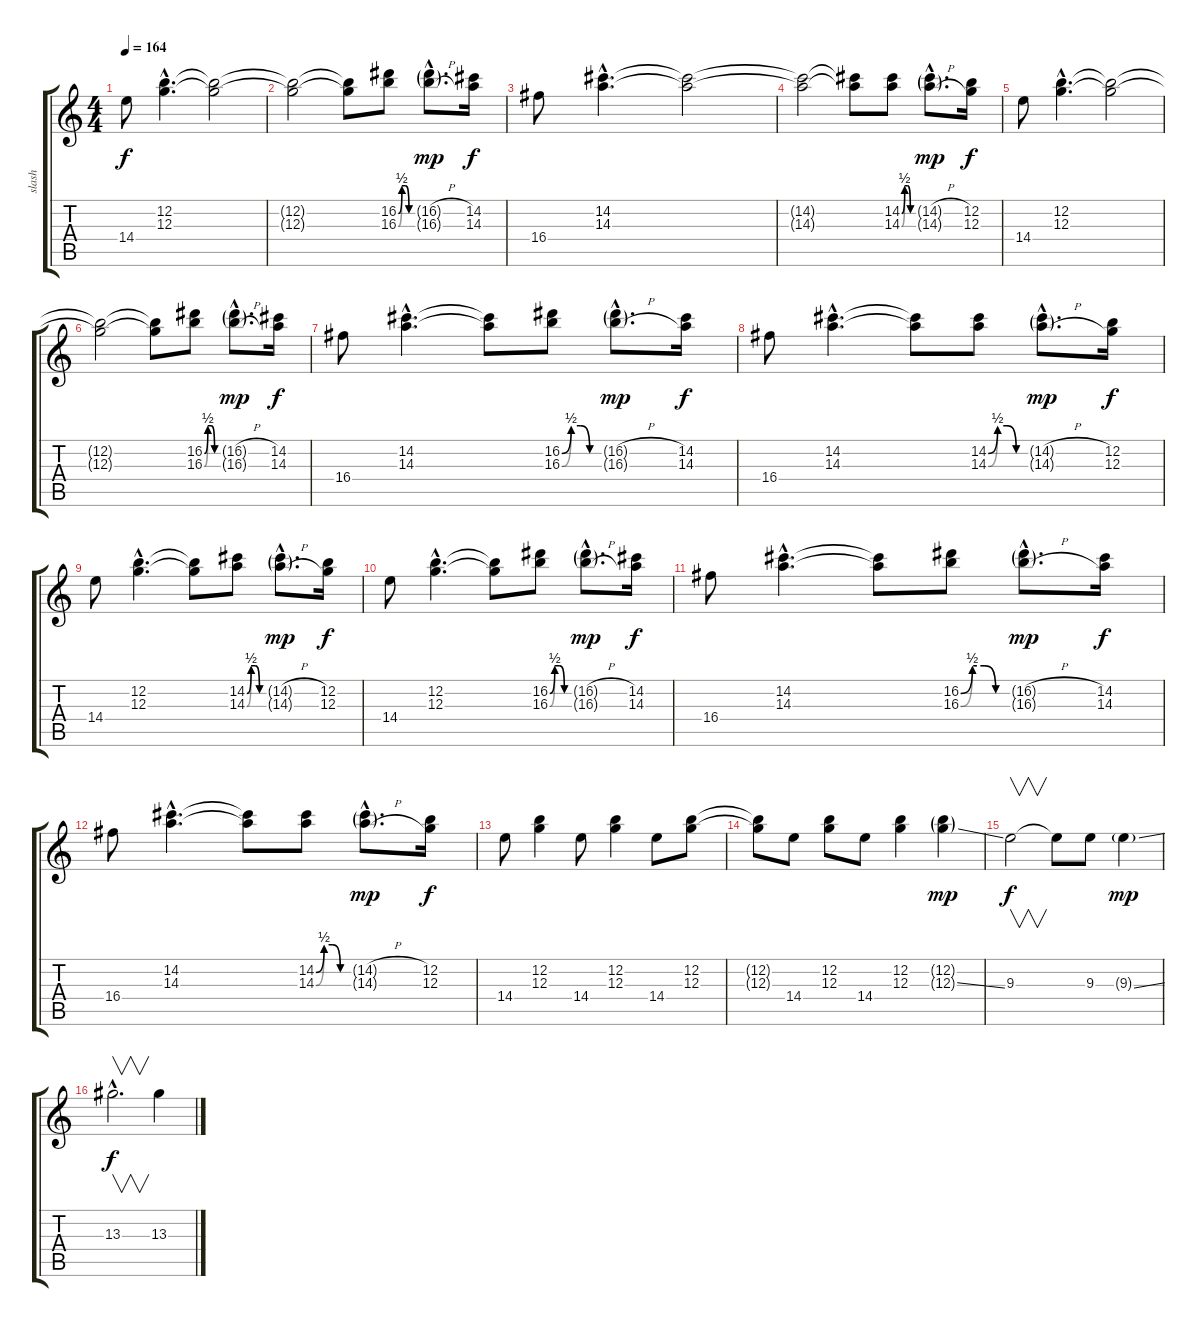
\track ("slash" "slash") {instrument distortionguitar}
\staff {score tabs}
\tuning (E4 B3 G3 D3 A2 E2) {hide}
\ts (4 4)
\tempo 164
\clef g2
\ks c
14.4.8{dy f} (12.2{hac} 12.3{hac}).4{d} (12.2{t} 12.3{t}).2 |
(12.2{t} 12.3{t}).2 (12.2{t} 12.3{t}).8 (16.2{be (custom 0 0 15 2 30 2 45 0 60 0)} 16.3{be (custom 0 0 15 2 30 2 45 0 60 0)}).8 (16.2{h g hac} 16.3{h g hac}).8{d dy mp} (14.2 14.3).16{dy f} |
16.4.8 (14.2{hac} 14.3{hac}).4{d} (14.2{t} 14.3{t}).2 |
(14.2{t} 14.3{t}).2 (14.2{t} 14.3{t}).8 (14.2{be (custom 0 0 15 2 30 2 45 0 60 0)} 14.3{be (custom 0 0 15 2 30 2 45 0 60 0)}).8 (14.2{h g hac} 14.3{h g hac}).8{d dy mp} (12.2 12.3).16{dy f} |
14.4.8 (12.2{hac} 12.3{hac}).4{d} (12.2{t} 12.3{t}).2 |
(12.2{t} 12.3{t}).2 (12.2{t} 12.3{t}).8 (16.2{be (custom 0 0 15 2 30 2 45 0 60 0)} 16.3{be (custom 0 0 15 2 30 2 45 0 60 0)}).8 (16.2{h g hac} 16.3{h g hac}).8{d dy mp} (14.2 14.3).16{dy f} |
16.4.8 (14.2{hac} 14.3{hac}).4{d} (14.2{t} 14.3{t}).8 (16.2{be (custom 0 0 15 2 30 2 45 0 60 0)} 16.3{be (custom 0 0 15 2 30 2 45 0 60 0)}).8 (16.2{h g hac} 16.3{h g hac}).8{d dy mp} (14.2 14.3).16{dy f} |
16.4.8 (14.2{hac} 14.3{hac}).4{d} (14.2{t} 14.3{t}).8 (14.2{be (custom 0 0 15 2 30 2 45 0 60 0)} 14.3{be (custom 0 0 15 2 30 2 45 0 60 0)}).8 (14.2{h g hac} 14.3{h g hac}).8{d dy mp} (12.2 12.3).16{dy f} |
14.4.8 (12.2{hac} 12.3{hac}).4{d} (12.2{t} 12.3{t}).8 (14.2{be (custom 0 0 15 2 30 2 45 0 60 0)} 14.3{be (custom 0 0 15 2 30 2 45 0 60 0)}).8 (14.2{h g hac} 14.3{h g hac}).8{d dy mp} (12.2 12.3).16{dy f} |
14.4.8 (12.2{hac} 12.3{hac}).4{d} (12.2{t} 12.3{t}).8 (16.2{be (custom 0 0 15 2 30 2 45 0 60 0)} 16.3{be (custom 0 0 15 2 30 2 45 0 60 0)}).8 (16.2{h g hac} 16.3{h g hac}).8{d dy mp} (14.2 14.3).16{dy f} |
16.4.8 (14.2{hac} 14.3{hac}).4{d} (14.2{t} 14.3{t}).8 (16.2{be (custom 0 0 15 2 30 2 45 0 60 0)} 16.3{be (custom 0 0 15 2 30 2 45 0 60 0)}).8 (16.2{h g hac} 16.3{h g hac}).8{d dy mp} (14.2 14.3).16{dy f} |
16.4.8 (14.2{hac} 14.3{hac}).4{d} (14.2{t} 14.3{t}).8 (14.2{be (custom 0 0 15 2 30 2 45 0 60 0)} 14.3{be (custom 0 0 15 2 30 2 45 0 60 0)}).8 (14.2{h g hac} 14.3{h g hac}).8{d dy mp} (12.2 12.3).16{dy f} |
14.4.8 (12.2 12.3).4 14.4.8 (12.2 12.3).4 14.4.8 (12.2 12.3).8 |
(12.2{t} 12.3{t}).8 14.4.8 (12.2 12.3).8 14.4.8 (12.2 12.3).4 (12.2{g} 12.3{ss g}).4{dy mp} |
9.3.2{v dy f} 9.3{t}.8 9.3.8 9.3{ss g}.4{dy mp} |
13.3{hac}.2{v d dy f} 13.3.4
